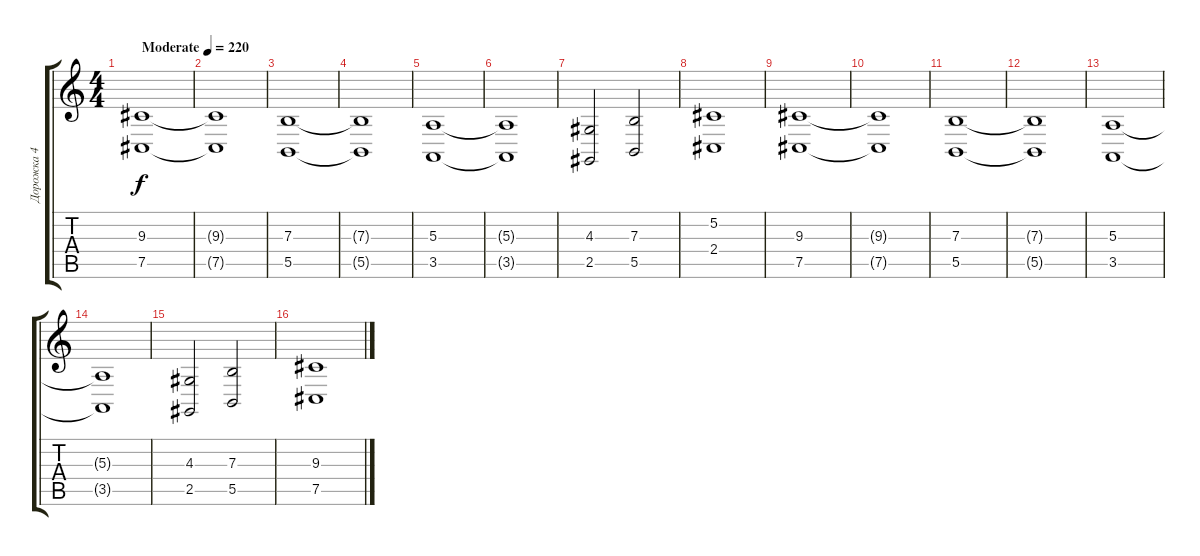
\track ("Дорожка 4" "Дорожка 4") {instrument tremolostrings}
\staff {score tabs}
\tuning (Db4 Ab3 E3 B2 Gb2 Db2) {hide}
\ts (4 4)
\tempo (220 "Moderate")
\clef g2
\ks c
(9.3 7.5).1{dy f instrument tremolostrings} |
(9.3{t} 7.5{t}).1 |
(7.3 5.5).1 |
(7.3{t} 5.5{t}).1 |
(5.3 3.5).1 |
(5.3{t} 3.5{t}).1 |
(4.3 2.5).2 (7.3 5.5).2 |
(5.2 2.4).1 |
(9.3 7.5).1 |
(9.3{t} 7.5{t}).1 |
(7.3 5.5).1 |
(7.3{t} 5.5{t}).1 |
(5.3 3.5).1 |
(5.3{t} 3.5{t}).1 |
(4.3 2.5).2 (7.3 5.5).2 |
(9.3 7.5).1
